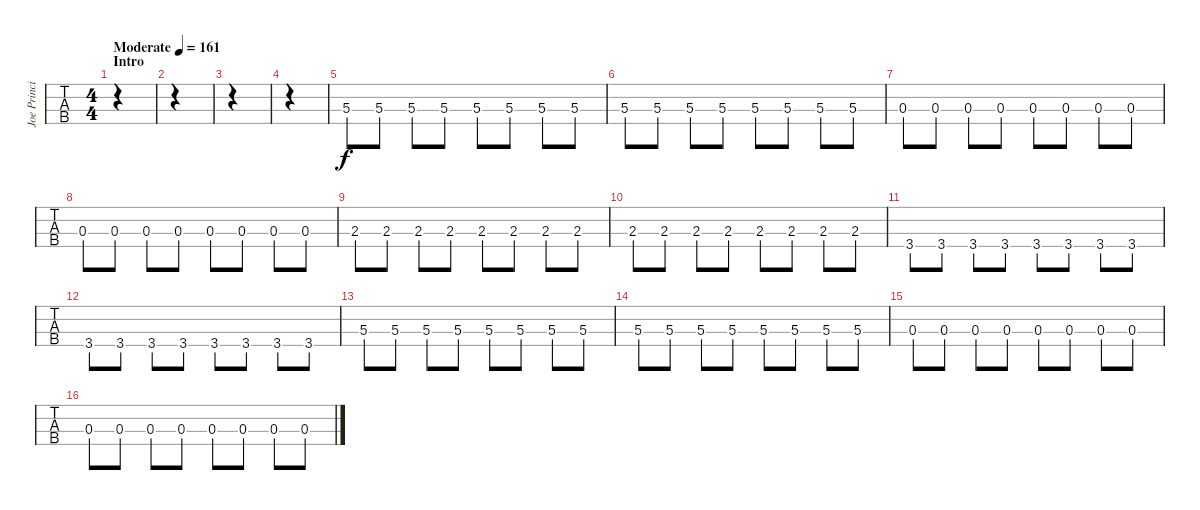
\track ("Joe Principe - Bass" "Joe Princi") {instrument electricbassfinger}
\staff {tabs}
\tuning (Gb2 Db2 Ab1 Eb1) {hide}
\ts (4 4)
\section ("" "Intro")
\tempo (161 "Moderate")
\clef f4
\ks db
|
|
|
|
5.3.8 5.3.8 5.3.8 5.3.8 5.3.8 5.3.8 5.3.8 5.3.8 |
5.3.8 5.3.8 5.3.8 5.3.8 5.3.8 5.3.8 5.3.8 5.3.8 |
0.3.8 0.3.8 0.3.8 0.3.8 0.3.8 0.3.8 0.3.8 0.3.8 |
0.3.8 0.3.8 0.3.8 0.3.8 0.3.8 0.3.8 0.3.8 0.3.8 |
2.3.8 2.3.8 2.3.8 2.3.8 2.3.8 2.3.8 2.3.8 2.3.8 |
2.3.8 2.3.8 2.3.8 2.3.8 2.3.8 2.3.8 2.3.8 2.3.8 |
3.4.8 3.4.8 3.4.8 3.4.8 3.4.8 3.4.8 3.4.8 3.4.8 |
3.4.8 3.4.8 3.4.8 3.4.8 3.4.8 3.4.8 3.4.8 3.4.8 |
5.3.8 5.3.8 5.3.8 5.3.8 5.3.8 5.3.8 5.3.8 5.3.8 |
5.3.8 5.3.8 5.3.8 5.3.8 5.3.8 5.3.8 5.3.8 5.3.8 |
0.3.8 0.3.8 0.3.8 0.3.8 0.3.8 0.3.8 0.3.8 0.3.8 |
0.3.8 0.3.8 0.3.8 0.3.8 0.3.8 0.3.8 0.3.8 0.3.8
